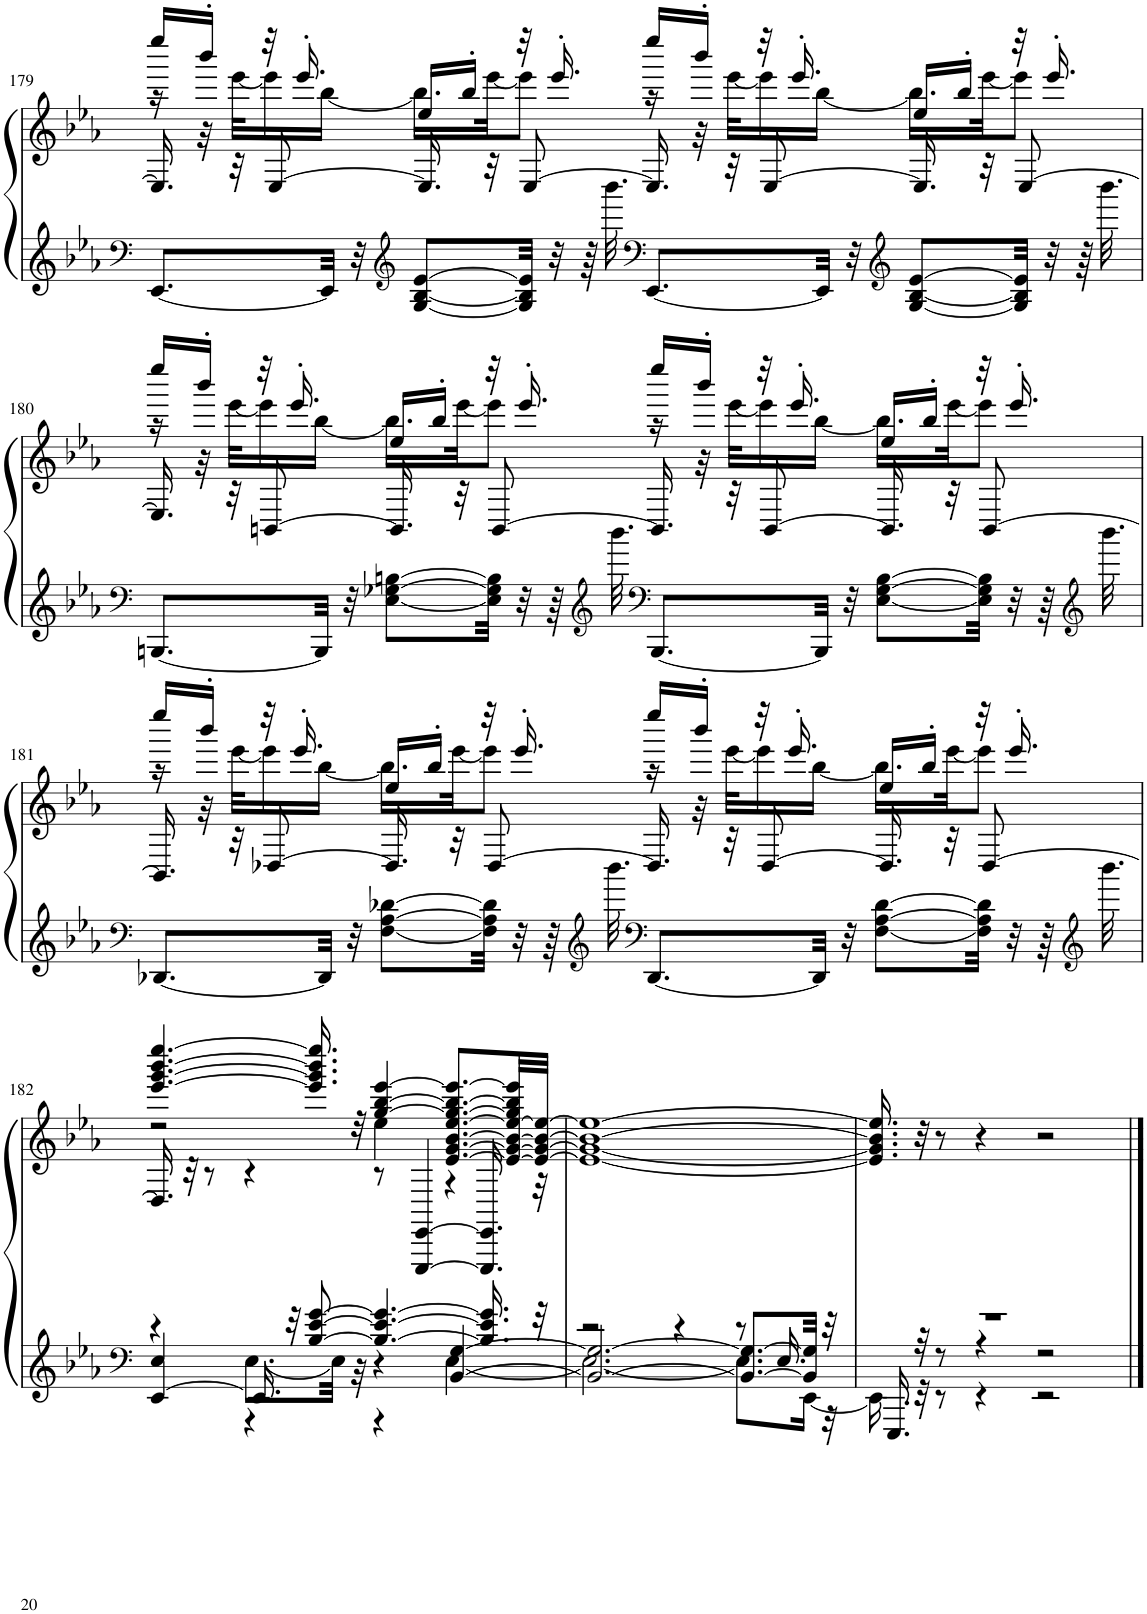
**kern	**kern
*part1	*part1
*staff2	*staff1
*I"Piano, Klavier	*
*I'Pno.	*
!!LO:PB:g=z
*clefF4	*clefG2
*k[b-e-a-]	*k[b-e-a-]
*M4/4	*M4/4
=179	=179
*	*^
*	*	*^
[8.EE-/L	16eeee-/LL	16r	16.E-/]
.	16bbb-'/JJ	32r	.
.	.	[32eee-\KLL	32r
.	32r	16eee-\]	[8E-/
.	16.eee-'/	.	.
32EE-/Jkk]	.	[16bb-\JJ	.
32r	.	.	.
*clefG2	*	*	*
[8G/ [8B-/ [8e-/L	16ee-/LL	16.bb-\LL]	16.E-/]
.	16bb-'/JJ	.	.
.	.	[32eee-\JK	32r
32G/] 32B-/] 32e-/]Jkk	32r	8eee-\J]	[8E-/
32r	16.eee-'/	.	.
64r	.	.	.
32.bbb-\	.	.	.
*clefF4	*	*	*
[8.EE-/L	16eeee-/LL	16r	16.E-/]
.	16bbb-'/JJ	32r	.
.	.	[32eee-\KLL	32r
.	32r	16eee-\]	[8E-/
.	16.eee-'/	.	.
32EE-/Jkk]	.	[16bb-\JJ	.
32r	.	.	.
*clefG2	*	*	*
[8G/ [8B-/ [8e-/L	16ee-/LL	16.bb-\LL]	16.E-/]
.	16bb-'/JJ	.	.
.	.	[32eee-\JK	32r
32G/] 32B-/] 32e-/]Jkk	32r	8eee-\J]	[8E-/
32r	16.eee-'/	.	.
64r	.	.	.
32.bbb-\	.	.	.
!!LO:LB:g=z	!!	!!
=180	=180	=180	=180
*clefF4	*	*	*
[8.BBBn/L	16eeee-/LL	16r	16.E-/]
.	16bbb-'/JJ	32r	.
.	.	[32eee-\KLL	32r
.	32r	16eee-\]	[8BBn/
.	16.eee-'/	.	.
32BBB/Jkk]	.	[16bb-\JJ	.
32r	.	.	.
[8E-\ [8G-X\ [8Bn\L	16ee-/LL	16.bb-\LL]	16.BB/]
.	16bb-'/JJ	.	.
.	.	[32eee-\JK	32r
32E-\] 32G-\] 32B\]Jkk	32r	8eee-\J]	[8BB/
32r	16.eee-'/	.	.
64r	.	.	.
*clefG2	*	*	*
32.bbb-\	.	.	.
*clefF4	*	*	*
[8.BBB/L	16eeee-/LL	16r	16.BB/]
.	16bbb-'/JJ	32r	.
.	.	[32eee-\KLL	32r
.	32r	16eee-\]	[8BB/
.	16.eee-'/	.	.
32BBB/Jkk]	.	[16bb-\JJ	.
32r	.	.	.
[8E-\ [8G-\ [8B\L	16ee-/LL	16.bb-\LL]	16.BB/]
.	16bb-'/JJ	.	.
.	.	[32eee-\JK	32r
32E-\] 32G-\] 32B\]Jkk	32r	8eee-\J]	[8BB/
32r	16.eee-'/	.	.
64r	.	.	.
*clefG2	*	*	*
32.bbb-\	.	.	.
!!LO:LB:g=z	!!	!!
=181	=181	=181	=181
*clefF4	*	*	*
[8.DD-X/L	16eeee-/LL	16r	16.BB/]
.	16bbb-'/JJ	32r	.
.	.	[32eee-\KLL	32r
.	32r	16eee-\]	[8D-X/
.	16.eee-'/	.	.
32DD-/Jkk]	.	[16bb-\JJ	.
32r	.	.	.
[8F\ [8A-\ [8d-X\L	16ee-/LL	16.bb-\LL]	16.D-/]
.	16bb-'/JJ	.	.
.	.	[32eee-\JK	32r
32F\] 32A-\] 32d-\]Jkk	32r	8eee-\J]	[8D-/
32r	16.eee-'/	.	.
64r	.	.	.
*clefG2	*	*	*
32.bbb-\	.	.	.
*clefF4	*	*	*
[8.DD-/L	16eeee-/LL	16r	16.D-/]
.	16bbb-'/JJ	32r	.
.	.	[32eee-\KLL	32r
.	32r	16eee-\]	[8D-/
.	16.eee-'/	.	.
32DD-/Jkk]	.	[16bb-\JJ	.
32r	.	.	.
[8F\ [8A-\ [8d-\L	16ee-/LL	16.bb-\LL]	16.D-/]
.	16bb-'/JJ	.	.
.	.	[32eee-\JK	32r
32F\] 32A-\] 32d-\]Jkk	32r	8eee-\J]	[8D-/
32r	16.eee-'/	.	.
64r	.	.	.
*clefG2	*	*	*
32.bbb-\	.	.	.
!!LO:LB:g=z	!!	!!
=182	=182	=182	=182
*clefF4	*	*	*
*^	*	*	*
*	*^	*	*	*
[4EE-/	4r	4E-/	[4.eee-/ [4.ggg/ [4.bbb-/ [4.eeee-/	2r	16.D-/]
.	.	.	.	.	32r
.	.	.	.	.	8r
16.EE-/]	[8.E-\L	4r	.	.	4r
32r	.	.	.	.	.
[8B-/ [8e-/ [8g/	.	.	16.eee-/] 16.ggg/] 16.bbb-/] 16.eeee-/]	.	.
.	32E-\Jkk]	.	.	.	.
.	32r	.	32r	.	.
4.B-/_ 4.e-/_ 4.g/_	4r	4r	[4gg/ [4bb-/ [4eee-/	4ee-\	8r
.	.	.	.	.	[4EEE-/ [4EE-/
.	[4E-\	[4BB-/ [4G/	[8.e-/ [8.g/ [8.b-/ [8.ee-/ 8.gg/_ 8.bb-/_ 8.eee-/_L	4r	.
16.B-/] 16.e-/] 16.g/]	.	.	.	.	16.EEE-/] 16.EE-/]
.	.	.	32e-/_ 32g/_ 32b-/_ 32ee-/_ 32gg/] 32bb-/] 32eee-/]LL	.	.
32r	.	.	32e-/_ 32g/_ 32b-/_ 32ee-/_JJJ	.	32r
*	*	*	*v	*v	*v
=183	=183	=183	=183
2r	2.E-\_	2.BB-/_ 2.G/_	1e-_ 1g_ 1b-_ 1ee-_
4r	.	.	.
8r	8.E-\L]	8.BB-/_ 8.G/_L	.
16.E-/	.	.	.
.	[16EE-\Jk	32BB-/] 32G/]Jkk	.
32r	.	32r	.
=184	=184	=184	=184
1r	16.EE-\]	16.EEE-/	16.e-/] 16.g/] 16.b-/] 16.ee-/]
.	32r	32r	32r
.	8r	8r	8r
.	4r	4r	4r
.	2r	2r	2r
*v	*v	*v	*
==	==
*-	*-
